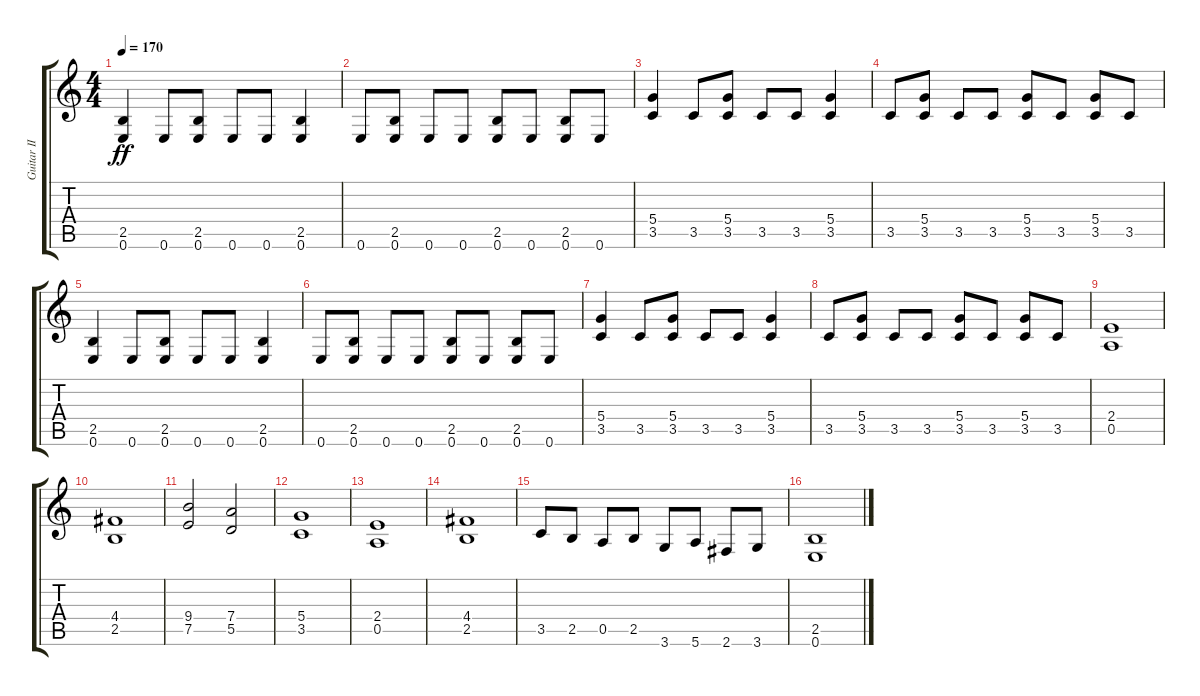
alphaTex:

\track ("Guitar II" "Guitar II") {instrument distortionguitar}
\staff {score tabs}
\tuning (E4 B3 G3 D3 A2 E2) {hide}
\ts (4 4)
\tempo 170
\clef g2
\ks c
(2.5 0.6).4{dy ff} 0.6.8 (2.5 0.6).8 0.6.8 0.6.8 (2.5 0.6).4 |
0.6.8 (2.5 0.6).8 0.6.8 0.6.8 (2.5 0.6).8 0.6.8 (2.5 0.6).8 0.6.8 |
(5.4 3.5).4 3.5.8 (5.4 3.5).8 3.5.8 3.5.8 (5.4 3.5).4 |
3.5.8 (5.4 3.5).8 3.5.8 3.5.8 (5.4 3.5).8 3.5.8 (5.4 3.5).8 3.5.8 |
(2.5 0.6).4 0.6.8 (2.5 0.6).8 0.6.8 0.6.8 (2.5 0.6).4 |
0.6.8 (2.5 0.6).8 0.6.8 0.6.8 (2.5 0.6).8 0.6.8 (2.5 0.6).8 0.6.8 |
(5.4 3.5).4 3.5.8 (5.4 3.5).8 3.5.8 3.5.8 (5.4 3.5).4 |
3.5.8 (5.4 3.5).8 3.5.8 3.5.8 (5.4 3.5).8 3.5.8 (5.4 3.5).8 3.5.8 |
(2.4 0.5).1 |
(4.4 2.5).1 |
(9.4 7.5).2 (7.4 5.5).2 |
(5.4 3.5).1 |
(2.4 0.5).1 |
(4.4 2.5).1 |
3.5.8 2.5.8 0.5.8 2.5.8 3.6.8 5.6.8 2.6.8 3.6.8 |
(2.5 0.6).1
